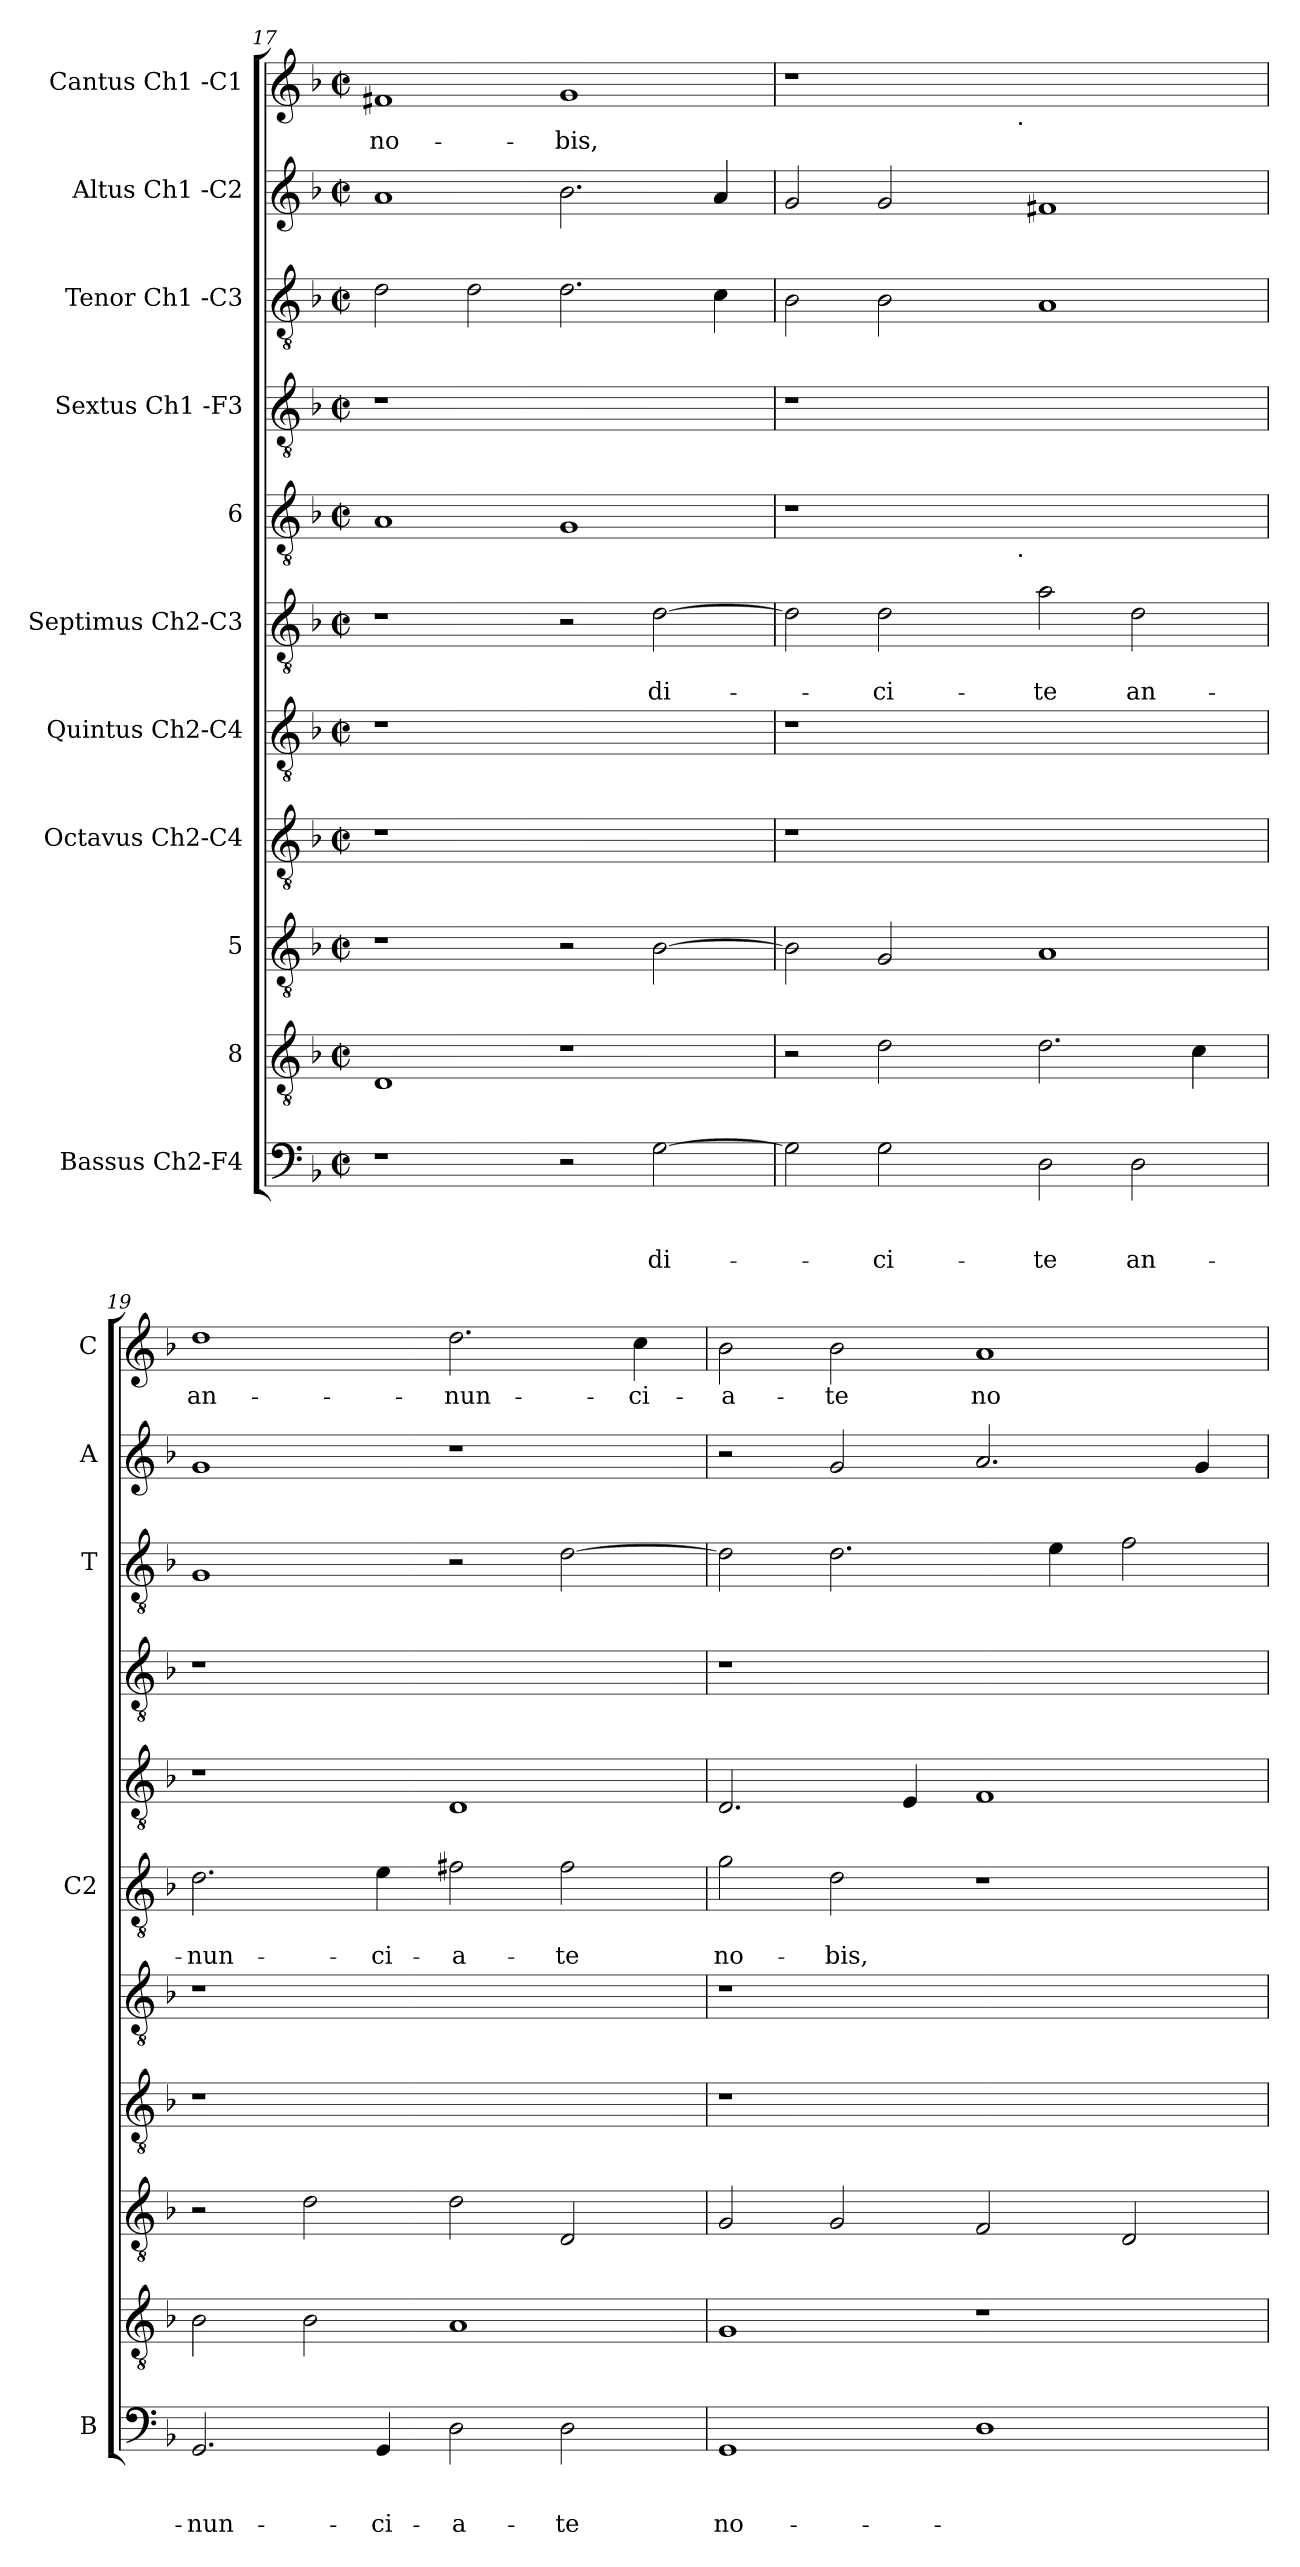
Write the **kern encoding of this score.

**kern	**text	**text	**text	**kern	**kern	**kern	**kern	**kern	**text	**text	**kern	**kern	**kern	**kern	**kern	**text
*part11	*part11	*part11	*part11	*part10	*part9	*part8	*part7	*part6	*part6	*part6	*part5	*part4	*part3	*part2	*part1	*part1
*staff11	*staff11	*staff11	*staff11	*staff10	*staff9	*staff8	*staff7	*staff6	*staff6	*staff6	*staff5	*staff4	*staff3	*staff2	*staff1	*staff1
*I"Bassus Ch2-F4	*	*	*	*I"8	*I"5	*I"Octavus Ch2-C4	*I"Quintus Ch2-C4	*I"Septimus Ch2-C3	*	*	*I"6	*I"Sextus Ch1 -F3	*I"Tenor Ch1 -C3	*I"Altus Ch1 -C2	*I"Cantus Ch1 -C1	*
*I'B	*	*	*	*	*	*	*	*I'C2	*	*	*	*	*I'T	*I'A	*I'C	*
*clefF4	*	*	*	*clefGv2	*clefGv2	*clefGv2	*clefGv2	*clefGv2	*	*	*clefGv2	*clefGv2	*clefGv2	*clefG2	*clefG2	*
*k[b-]	*	*	*	*k[b-]	*k[b-]	*k[b-]	*k[b-]	*k[b-]	*	*	*k[b-]	*k[b-]	*k[b-]	*k[b-]	*k[b-]	*
*F:	*	*	*	*F:	*F:	*F:	*F:	*F:	*	*	*F:	*F:	*F:	*F:	*F:	*
*M2/2	*	*	*	*M2/2	*M2/2	*M2/2	*M2/2	*M2/2	*	*	*M2/2	*M2/2	*M2/2	*M2/2	*M2/2	*
*met(c|)	*	*	*	*met(c|)	*met(c|)	*met(c|)	*met(c|)	*met(c|)	*	*	*met(c|)	*met(c|)	*met(c|)	*met(c|)	*met(c|)	*
=17	=17	=17	=17	=17	=17	=17	=17	=17	=17	=17	=17	=17	=17	=17	=17	=17
!	!	!	!	!	!	!	!	!	!	!	!	!	!	!	!	!LO:LY:b
1r	.	.	.	1D	1r	1r	1r	1r	.	.	1A	1r	2d\	1a	1f#X	no-
.	.	.	.	.	.	.	.	.	.	.	.	.	2d\	.	.	.
!	!	!	!	!	!	!	!	!	!	!	!	!	!	!	!	!LO:LY:b
2r	.	.	.	1r	2r	1ryy	1ryy	2r	.	.	1G	1ryy	2.d\	2.b-\	1g	-bis,
!	!	!	!LO:LY:a	!	!	!	!	!	!	!LO:LY:b	!	!	!	!	!	!
[>2G\	.	.	-di-	.	[>2B-\	.	.	[>2d\	.	di-	.	.	.	.	.	.
.	.	.	.	.	.	.	.	.	.	.	.	.	4c\	4a/	.	.
=18	=18	=18	=18	=18	=18	=18	=18	=18	=18	=18	=18	=18	=18	=18	=18	=18
*	*	*	*	*	*	*	*	*	*	*	*^	*	*	*	*^	*
2G\]	.	.	.	2r	2B-\]	1r	1r	2d\]	.	.	1r	2ryy	1r	2B-\	2g/	1r	2ryy	.
!	!	!	!LO:LY:a	!	!	!	!	!	!	!LO:LY:b	!	!	!	!	!	!	!	!
2G\	.	.	-ci-	2d\	2G/	.	.	2d\	.	-ci-	.	4ryy	.	2B-\	2g/	.	4ryy	.
.	.	.	.	.	.	.	.	.	.	.	.	8ryy	.	.	.	.	8ryy	.
.	.	.	.	.	.	.	.	.	.	.	.	16ryy	.	.	.	.	16ryy	.
.	.	.	.	.	.	.	.	.	.	.	.	64ryy	.	.	.	.	64ryy	.
!	!	!	!	!	!	!	!	!	!	!	!	!	!	!	!	!	!LO:TX:b:t=.	!
!	!	!	!	!	!	!	!	!	!	!	!	!LO:TX:b:t=.	!	!	!	!	!	!
.	.	.	.	.	.	.	.	.	.	.	.	1ryy	.	.	.	.	1ryy	.
!	!	!	!LO:LY:a	!	!	!	!	!	!	!LO:LY:b	!	!	!	!	!	!	!	!
2D\	.	.	-te	2.d\	1A	1ryy	1ryy	2a\	.	-te	1ryy	.	1ryy	1A	1f#X	1ryy	.	.
!	!	!	!LO:LY:a	!	!	!	!	!	!	!LO:LY:b	!	!	!	!	!	!	!	!
2D\	.	.	an-	.	.	.	.	2d\	.	an-	.	.	.	.	.	.	.	.
.	.	.	.	4c\	.	.	.	.	.	.	.	.	.	.	.	.	.	.
.	.	.	.	.	.	.	.	.	.	.	.	32.ryy	.	.	.	.	32.ryy	.
=19	=19	=19	=19	=19	=19	=19	=19	=19	=19	=19	=19	=19	=19	=19	=19	=19	=19	=19
!	!	!	!LO:LY:a	!	!	!	!	!	!	!LO:LY:b	!	!	!	!	!	!	!	!LO:LY:b
*	*	*	*	*	*	*	*	*	*	*	*v	*v	*	*	*	*v	*v	*
2.GG/	.	.	-nun-	2B-\	2r	1r	1r	2.d\	.	-nun-	1r	1r	1G	1g	1dd	an-
.	.	.	.	2B-\	2d\	.	.	.	.	.	.	.	.	.	.	.
!	!	!	!LO:LY:a	!	!	!	!	!	!	!LO:LY:b	!	!	!	!	!	!
4GG/	.	.	-ci-	.	.	.	.	4e\	.	-ci-	.	.	.	.	.	.
!	!	!	!LO:LY:a	!	!	!	!	!	!	!LO:LY:b	!	!	!	!	!	!LO:LY:b
2D\	.	.	-a-	1A	2d\	1ryy	1ryy	2f#X\	.	-a-	1D	1ryy	2r	1r	2.dd\	-nun-
!	!	!	!LO:LY:a	!	!	!	!	!	!	!LO:LY:b	!	!	!	!	!	!
2D\	.	.	-te	.	2D/	.	.	2f#\	.	-te	.	.	[>2d\	.	.	.
!	!	!	!	!	!	!	!	!	!	!	!	!	!	!	!	!LO:LY:b
.	.	.	.	.	.	.	.	.	.	.	.	.	.	.	4cc\	-ci-
=20	=20	=20	=20	=20	=20	=20	=20	=20	=20	=20	=20	=20	=20	=20	=20	=20
!	!	!	!LO:LY:a	!	!	!	!	!	!	!LO:LY:b	!	!	!	!	!	!LO:LY:b
1GG	.	.	no-	1G	2G/	1r	1r	2g\	.	no-	2.D/	1r	2d\]	2r	2b-\	-a-
!	!	!	!	!	!	!	!	!	!	!LO:LY:b	!	!	!	!	!	!LO:LY:b
.	.	.	.	.	2G/	.	.	2d\	.	-bis,	.	.	2.d\	2g/	2b-\	-te
.	.	.	.	.	.	.	.	.	.	.	4E/	.	.	.	.	.
!	!	!	!	!	!	!	!	!	!	!	!	!	!	!	!	!LO:LY:b
1D	.	.	.	1r	2F/	1ryy	1ryy	1r	.	.	1F	1ryy	.	2.a/	1a	no-
.	.	.	.	.	.	.	.	.	.	.	.	.	4e\	.	.	.
.	.	.	.	.	2D/	.	.	.	.	.	.	.	2f\	.	.	.
.	.	.	.	.	.	.	.	.	.	.	.	.	.	4g/	.	.
=	=	=	=	=	=	=	=	=	=	=	=	=	=	=	=	=
*-	*-	*-	*-	*-	*-	*-	*-	*-	*-	*-	*-	*-	*-	*-	*-	*-
